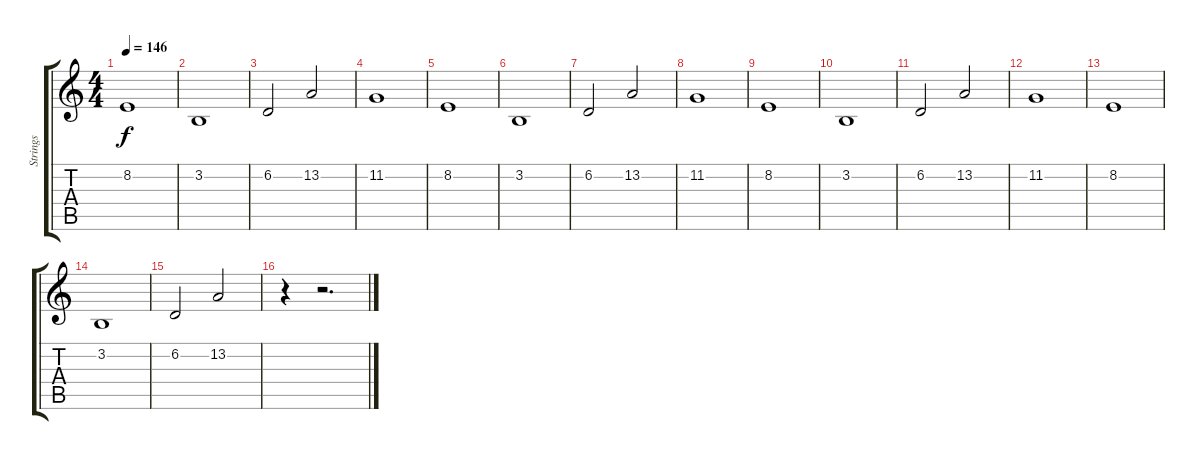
\track ("Strings" "Strings") {instrument synthstrings1}
\staff {score tabs}
\tuning (Db4 Ab3 E3 B2 Gb2 B1) {hide}
\ts (4 4)
\tempo 146
\clef g2
\ks c
8.2.1{dy f} |
3.2.1 |
6.2.2 13.2.2 |
11.2.1 |
8.2.1 |
3.2.1 |
6.2.2 13.2.2 |
11.2.1 |
8.2.1 |
3.2.1 |
6.2.2 13.2.2 |
11.2.1 |
8.2.1 |
3.2.1 |
6.2.2 13.2.2 |
r.4 r.2{d}
